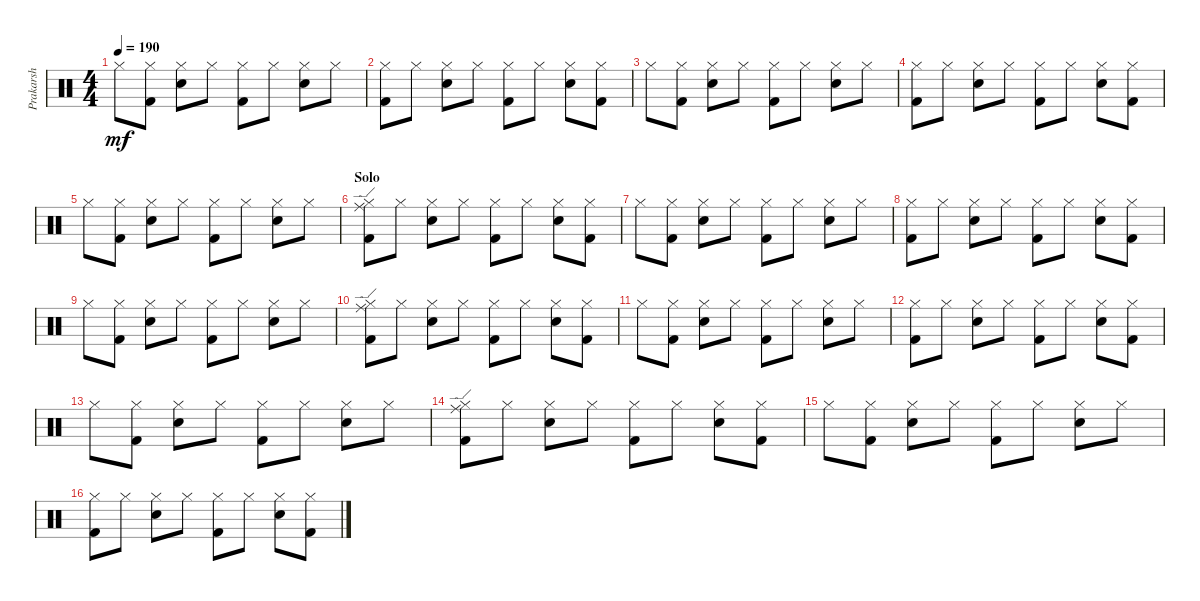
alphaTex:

\track ("Prakarsh" "Prakarsh") {instrument percussion}
\staff {score}
\articulation defaults
\ts (4 4)
\tempo 190
\clef neutral
\ks c "Hi-Hat (closed)".8{dy mf}
("Hi-Hat (closed)" "Kick (hit) 2").8 ("Hi-Hat (closed)" "Snare (hit) 2").8 "Hi-Hat (closed)".8 ("Hi-Hat (closed)" "Kick (hit) 2").8 "Hi-Hat (closed)".8 ("Hi-Hat (closed)" "Snare (hit) 2").8 "Hi-Hat (closed)".8 |
("Kick (hit) 2" "Hi-Hat (closed)").8 "Hi-Hat (closed)".8 ("Hi-Hat (closed)" "Snare (hit) 2").8 "Hi-Hat (closed)".8 ("Hi-Hat (closed)" "Kick (hit) 2").8 "Hi-Hat (closed)".8 ("Hi-Hat (closed)" "Snare (hit) 2").8 ("Hi-Hat (closed)" "Kick (hit) 2").8 |
"Hi-Hat (closed)".8 ("Hi-Hat (closed)" "Kick (hit) 2").8 ("Hi-Hat (closed)" "Snare (hit) 2").8 "Hi-Hat (closed)".8 ("Hi-Hat (closed)" "Kick (hit) 2").8 "Hi-Hat (closed)".8 ("Hi-Hat (closed)" "Snare (hit) 2").8 "Hi-Hat (closed)".8 |
("Kick (hit) 2" "Hi-Hat (closed)").8 "Hi-Hat (closed)".8 ("Hi-Hat (closed)" "Snare (hit) 2").8 "Hi-Hat (closed)".8 ("Hi-Hat (closed)" "Kick (hit) 2").8 "Hi-Hat (closed)".8 ("Hi-Hat (closed)" "Snare (hit) 2").8 ("Hi-Hat (closed)" "Kick (hit) 2").8 |
"Hi-Hat (closed)".8 ("Hi-Hat (closed)" "Kick (hit) 2").8 ("Hi-Hat (closed)" "Snare (hit) 2").8 "Hi-Hat (closed)".8 ("Hi-Hat (closed)" "Kick (hit) 2").8 "Hi-Hat (closed)".8 ("Hi-Hat (closed)" "Snare (hit) 2").8 "Hi-Hat (closed)".8 |
\section ("" "Solo")
("Kick (hit) 2" "Hi-Hat (closed)" "Ride (edge)").8 "Hi-Hat (closed)".8 ("Hi-Hat (closed)" "Snare (hit) 2").8 "Hi-Hat (closed)".8 ("Hi-Hat (closed)" "Kick (hit) 2").8 "Hi-Hat (closed)".8 ("Hi-Hat (closed)" "Snare (hit) 2").8 ("Hi-Hat (closed)" "Kick (hit) 2").8 |
"Hi-Hat (closed)".8 ("Hi-Hat (closed)" "Kick (hit) 2").8 ("Hi-Hat (closed)" "Snare (hit) 2").8 "Hi-Hat (closed)".8 ("Hi-Hat (closed)" "Kick (hit) 2").8 "Hi-Hat (closed)".8 ("Hi-Hat (closed)" "Snare (hit) 2").8 "Hi-Hat (closed)".8 |
("Kick (hit) 2" "Hi-Hat (closed)").8 "Hi-Hat (closed)".8 ("Hi-Hat (closed)" "Snare (hit) 2").8 "Hi-Hat (closed)".8 ("Hi-Hat (closed)" "Kick (hit) 2").8 "Hi-Hat (closed)".8 ("Hi-Hat (closed)" "Snare (hit) 2").8 ("Hi-Hat (closed)" "Kick (hit) 2").8 |
"Hi-Hat (closed)".8 ("Hi-Hat (closed)" "Kick (hit) 2").8 ("Hi-Hat (closed)" "Snare (hit) 2").8 "Hi-Hat (closed)".8 ("Hi-Hat (closed)" "Kick (hit) 2").8 "Hi-Hat (closed)".8 ("Hi-Hat (closed)" "Snare (hit) 2").8 "Hi-Hat (closed)".8 |
("Kick (hit) 2" "Hi-Hat (closed)" "Ride (edge)").8 "Hi-Hat (closed)".8 ("Hi-Hat (closed)" "Snare (hit) 2").8 "Hi-Hat (closed)".8 ("Hi-Hat (closed)" "Kick (hit) 2").8 "Hi-Hat (closed)".8 ("Hi-Hat (closed)" "Snare (hit) 2").8 ("Hi-Hat (closed)" "Kick (hit) 2").8 |
"Hi-Hat (closed)".8 ("Hi-Hat (closed)" "Kick (hit) 2").8 ("Hi-Hat (closed)" "Snare (hit) 2").8 "Hi-Hat (closed)".8 ("Hi-Hat (closed)" "Kick (hit) 2").8 "Hi-Hat (closed)".8 ("Hi-Hat (closed)" "Snare (hit) 2").8 "Hi-Hat (closed)".8 |
("Kick (hit) 2" "Hi-Hat (closed)").8 "Hi-Hat (closed)".8 ("Hi-Hat (closed)" "Snare (hit) 2").8 "Hi-Hat (closed)".8 ("Hi-Hat (closed)" "Kick (hit) 2").8 "Hi-Hat (closed)".8 ("Hi-Hat (closed)" "Snare (hit) 2").8 ("Hi-Hat (closed)" "Kick (hit) 2").8 |
"Hi-Hat (closed)".8 ("Hi-Hat (closed)" "Kick (hit) 2").8 ("Hi-Hat (closed)" "Snare (hit) 2").8 "Hi-Hat (closed)".8 ("Hi-Hat (closed)" "Kick (hit) 2").8 "Hi-Hat (closed)".8 ("Hi-Hat (closed)" "Snare (hit) 2").8 "Hi-Hat (closed)".8 |
("Kick (hit) 2" "Hi-Hat (closed)" "Ride (edge)").8 "Hi-Hat (closed)".8 ("Hi-Hat (closed)" "Snare (hit) 2").8 "Hi-Hat (closed)".8 ("Hi-Hat (closed)" "Kick (hit) 2").8 "Hi-Hat (closed)".8 ("Hi-Hat (closed)" "Snare (hit) 2").8 ("Hi-Hat (closed)" "Kick (hit) 2").8 |
"Hi-Hat (closed)".8 ("Hi-Hat (closed)" "Kick (hit) 2").8 ("Hi-Hat (closed)" "Snare (hit) 2").8 "Hi-Hat (closed)".8 ("Hi-Hat (closed)" "Kick (hit) 2").8 "Hi-Hat (closed)".8 ("Hi-Hat (closed)" "Snare (hit) 2").8 "Hi-Hat (closed)".8 |
("Kick (hit) 2" "Hi-Hat (closed)").8 "Hi-Hat (closed)".8 ("Hi-Hat (closed)" "Snare (hit) 2").8 "Hi-Hat (closed)".8 ("Hi-Hat (closed)" "Kick (hit) 2").8 "Hi-Hat (closed)".8 ("Hi-Hat (closed)" "Snare (hit) 2").8 ("Hi-Hat (closed)" "Kick (hit) 2").8
